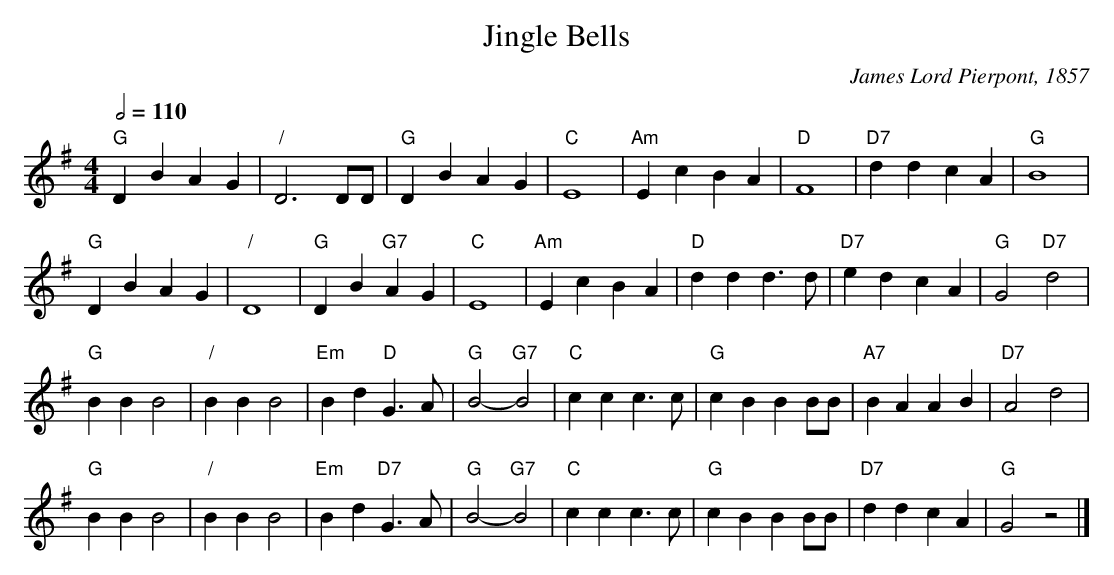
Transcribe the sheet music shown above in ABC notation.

X:1
T:Jingle Bells
C:James Lord Pierpont, 1857
M:4/4
L:1/4
Q:1/2=110
K:G
"G"DB AG | "/"D3 D/D/ | "G"DB AG | "C"E4 | "Am"Ec BA | "D"F4 | "D7"dd cA | "G"B4 |
"G"DB AG | "/"D4 | "G"DB "G7"AG | "C"E4 | "Am"Ec BA | "D"dd d3/d/ | "D7"ed cA | "G"G2 "D7"d2 |
"G"BB B2 | "/"BB B2 | "Em"Bd "D"G3/A/ | "G"B2- "G7"B2 | "C"cc c3/c/ | "G"cB BB/B/ | "A7"BA AB | "D7"A2 d2 |
"G"BB B2 | "/"BB B2 | "Em"Bd "D7"G3/A/ | "G"B2- "G7"B2 | "C"cc c3/c/ | "G"cB BB/B/ | "D7"dd cA | "G"G2 z2 |]
